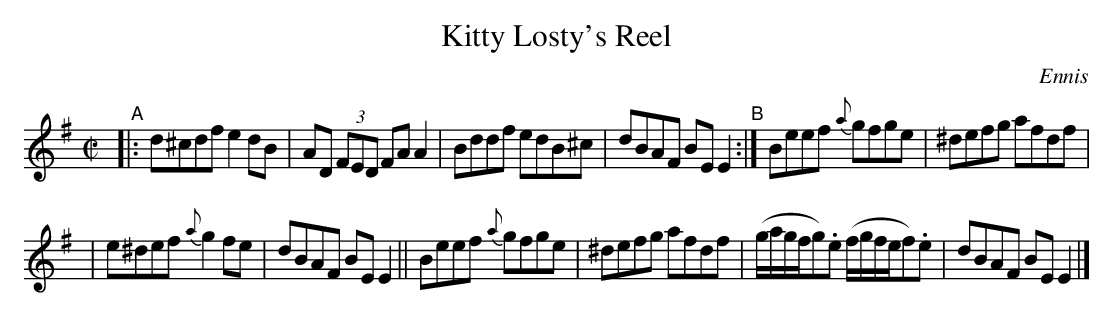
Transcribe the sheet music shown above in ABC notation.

X:1
T: Kitty Losty's Reel
O: Ennis
M: C|
L: 1/8
K: Em
"^A"|: d^cdfe2dB | AD (3FED FAA2 | Bddf edB^c | dBAF BEE2 "^B":| Beef {a}gfge | ^defg afdf |
| e^def{a}g2fe | dBAF BEE2 || Beef {a}gfge | ^defg afdf | (g/a/g/f/g).e (f/g/f/e/f).e | dBAF BEE2 |]
